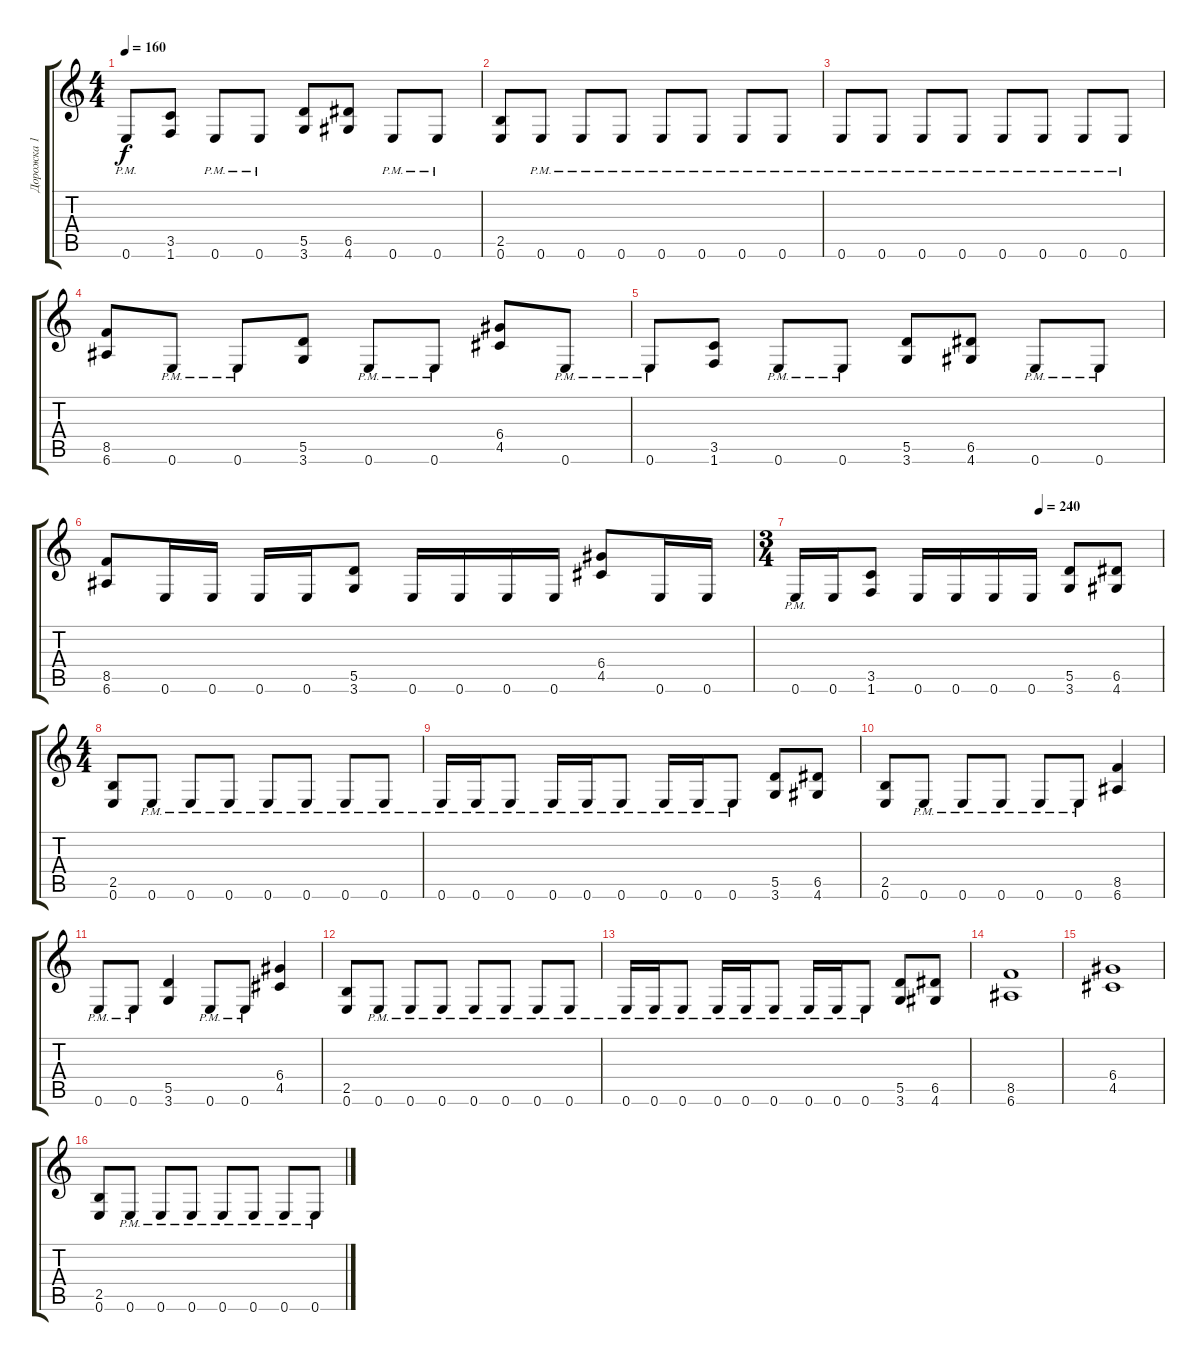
\track ("Дорожка 1" "Дорожка 1") {instrument distortionguitar}
\staff {score tabs}
\tuning (E4 B3 G3 D3 A2 E2) {hide}
\ts (4 4)
\tempo 160
\clef g2
\ks c
0.6{pm}.8{dy f} (3.5 1.6).8 0.6{pm}.8 0.6{pm}.8 (5.5 3.6).8 (6.5 4.6).8 0.6{pm}.8 0.6{pm}.8 |
(2.5 0.6).8 0.6{pm}.8 0.6{pm}.8 0.6{pm}.8 0.6{pm}.8 0.6{pm}.8 0.6{pm}.8 0.6{pm}.8 |
0.6{pm}.8 0.6{pm}.8 0.6{pm}.8 0.6{pm}.8 0.6{pm}.8 0.6{pm}.8 0.6{pm}.8 0.6{pm}.8 |
(8.5 6.6).8 0.6{pm}.8 0.6{pm}.8 (5.5 3.6).8 0.6{pm}.8 0.6{pm}.8 (6.4 4.5).8 0.6{pm}.8 |
0.6{pm}.8 (3.5 1.6).8 0.6{pm}.8 0.6{pm}.8 (5.5 3.6).8 (6.5 4.6).8 0.6{pm}.8 0.6{pm}.8 |
(8.5 6.6).8 0.6.16 0.6.16 0.6.16 0.6.16 (5.5 3.6).8 0.6.16 0.6.16 0.6.16 0.6.16 (6.4 4.5).8 0.6.16 0.6.16 |
\ts (3 4)
\tempo (233 0.6666666666666666)
\tempo (240 0.6666666666666666)
0.6{pm}.16 0.6.16 (3.5 1.6).8 0.6.16 0.6.16 0.6.16 0.6.16 (5.5 3.6).8 (6.5 4.6).8 |
\ts (4 4)
(2.5 0.6).8 0.6{pm}.8 0.6{pm}.8 0.6{pm}.8 0.6{pm}.8 0.6{pm}.8 0.6{pm}.8 0.6{pm}.8 |
0.6{pm}.16 0.6{pm}.16 0.6{pm}.8 0.6{pm}.16 0.6{pm}.16 0.6{pm}.8 0.6{pm}.16 0.6{pm}.16 0.6{pm}.8 (5.5 3.6).8 (6.5 4.6).8 |
(2.5 0.6).8 0.6{pm}.8 0.6{pm}.8 0.6{pm}.8 0.6{pm}.8 0.6{pm}.8 (8.5 6.6).4 |
0.6{pm}.8 0.6{pm}.8 (5.5 3.6).4 0.6{pm}.8 0.6{pm}.8 (6.4 4.5).4 |
(2.5 0.6).8 0.6{pm}.8 0.6{pm}.8 0.6{pm}.8 0.6{pm}.8 0.6{pm}.8 0.6{pm}.8 0.6{pm}.8 |
0.6{pm}.16 0.6{pm}.16 0.6{pm}.8 0.6{pm}.16 0.6{pm}.16 0.6{pm}.8 0.6{pm}.16 0.6{pm}.16 0.6{pm}.8 (5.5 3.6).8 (6.5 4.6).8 |
(8.5 6.6).1 |
(6.4 4.5).1 |
(2.5 0.6).8 0.6{pm}.8 0.6{pm}.8 0.6{pm}.8 0.6{pm}.8 0.6{pm}.8 0.6{pm}.8 0.6{pm}.8
